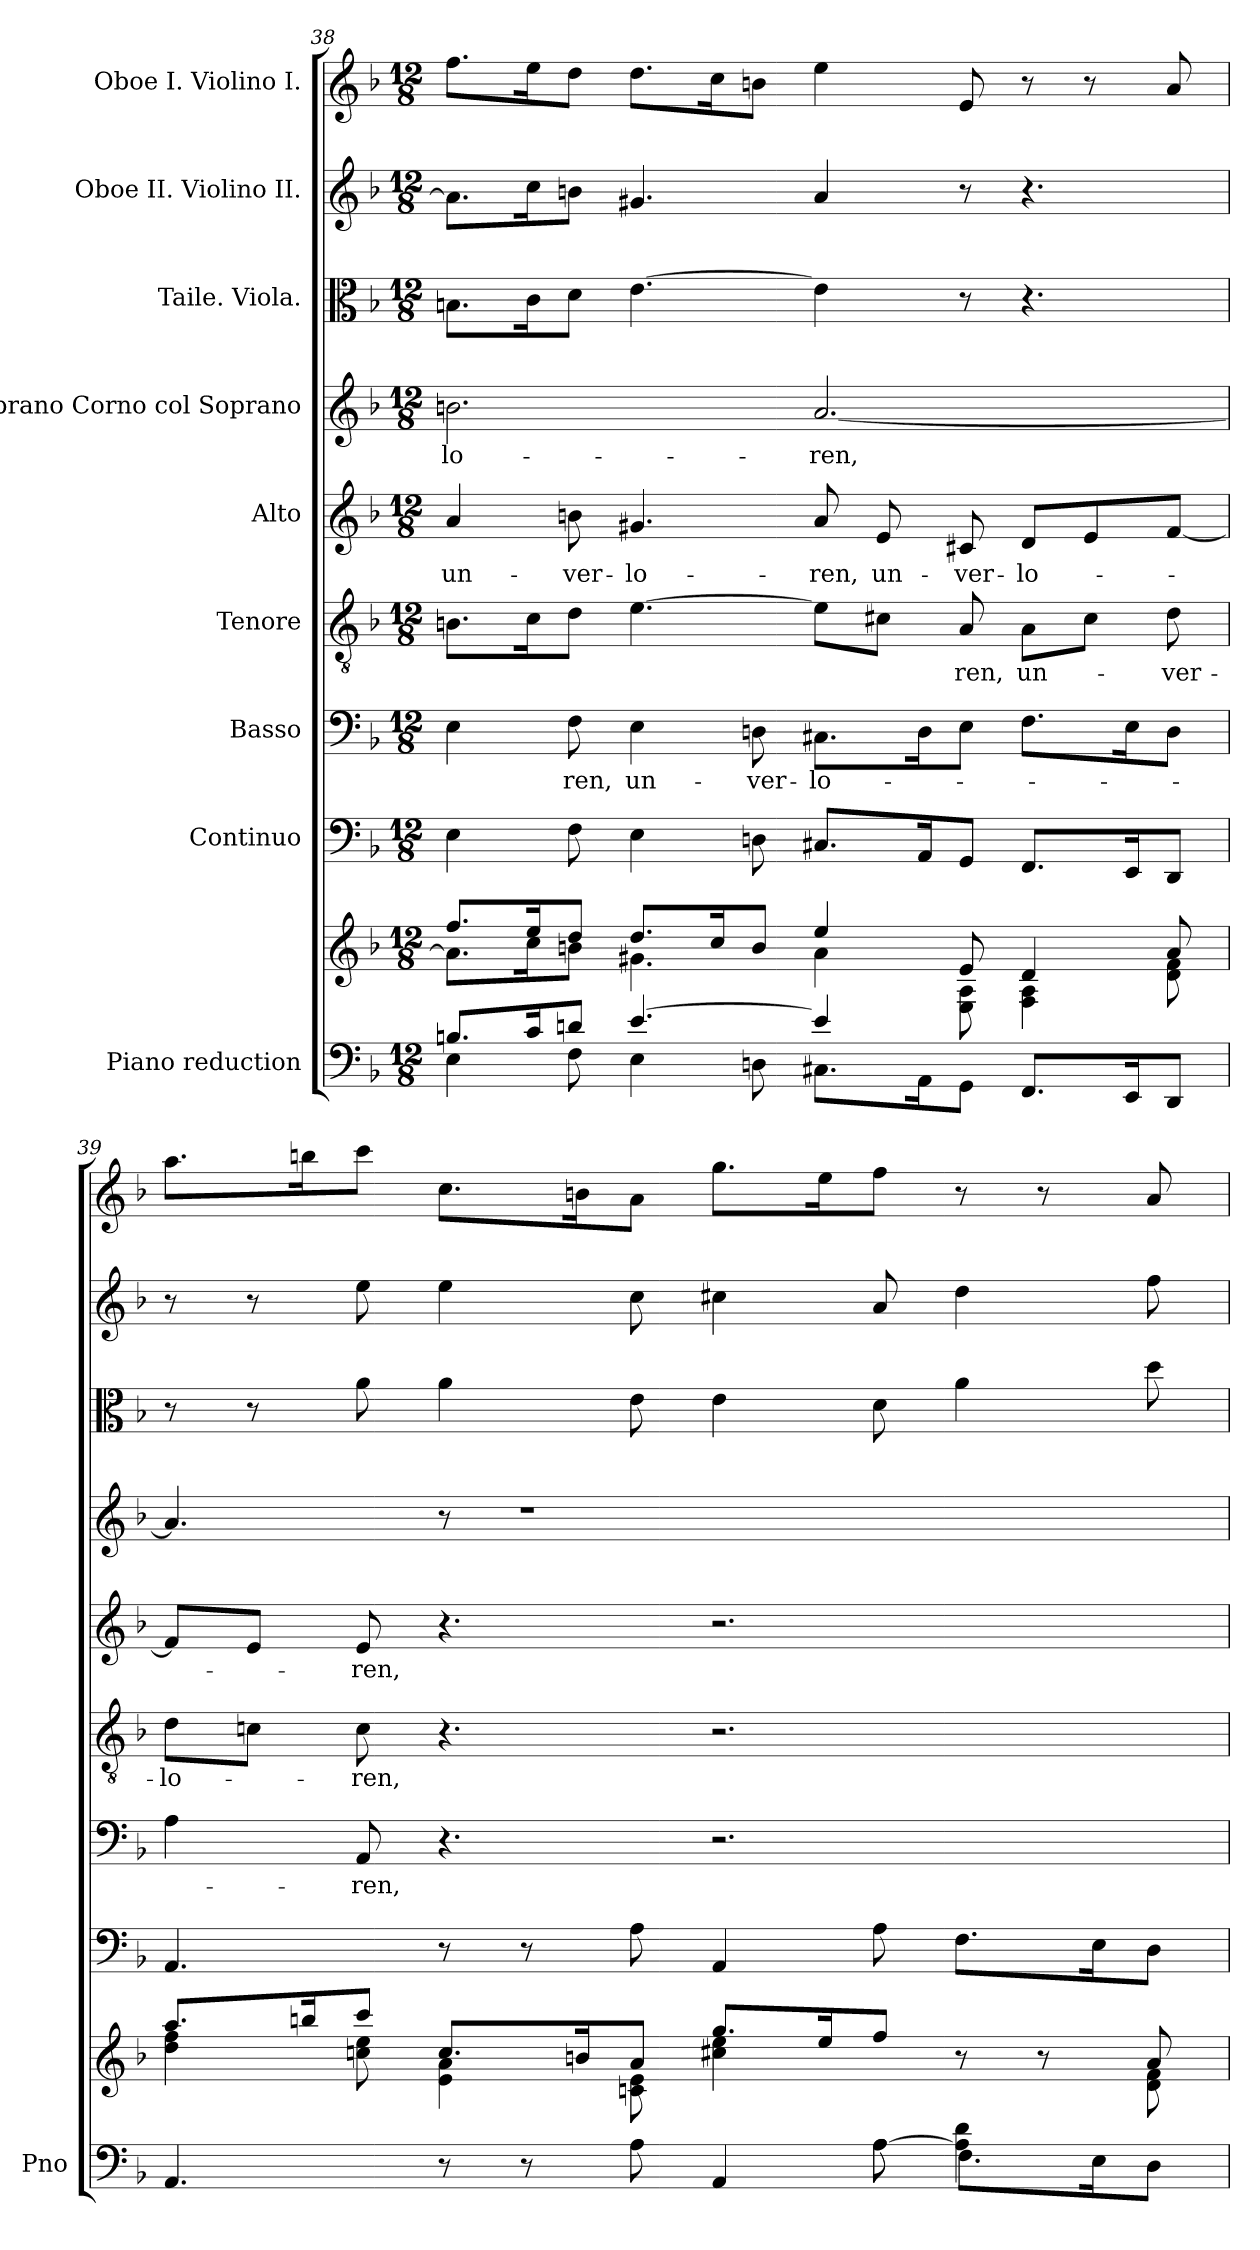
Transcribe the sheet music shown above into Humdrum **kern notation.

**kern	**kern	**kern	**kern	**text	**kern	**text	**kern	**text	**kern	**text	**kern	**kern	**kern
*part9	*part9	*part8	*part7	*part7	*part6	*part6	*part5	*part5	*part4	*part4	*part3	*part2	*part1
*staff10	*staff9	*staff8	*staff7	*staff7	*staff6	*staff6	*staff5	*staff5	*staff4	*staff4	*staff3	*staff2	*staff1
*I"Piano reduction	*	*I"Continuo	*I"Basso	*	*I"Tenore	*	*I"Alto	*	*I"Soprano Corno col Soprano	*	*I"Taile. Viola.	*I"Oboe II. Violino II.	*I"Oboe I. Violino I.
*I'Pno	*	*	*	*	*	*	*	*	*	*	*	*	*
*clefF4	*clefG2	*clefF4	*clefF4	*	*clefGv2	*	*clefG2	*	*clefG2	*	*clefC3	*clefG2	*clefG2
*k[b-]	*k[b-]	*k[b-]	*k[b-]	*	*k[b-]	*	*k[b-]	*	*k[b-]	*	*k[b-]	*k[b-]	*k[b-]
*M12/8	*M12/8	*M12/8	*M12/8	*	*M12/8	*	*M12/8	*	*M12/8	*	*M12/8	*M12/8	*M12/8
=38	=38	=38	=38	=38	=38	=38	=38	=38	=38	=38	=38	=38	=38
*^	*^	*	*	*	*	*	*	*	*	*	*	*	*
!	!	!	!	!	!	!	!	!	!	!LO:LY:b	!	!LO:LY:b	!	!	!
8.Bn/L	4E\	8.ff/L	8.a\L]	4E\	4E\	.	8.Bn\L	.	4a/	un-	2.bn\	-lo-	8.Bn\L	8.a\L]	8.ff\L
16c/K	.	16ee/K	16cc\K	.	.	.	16c\K	.	.	.	.	.	16c\K	16cc\K	16ee\K
!	!	!	!	!	!	!LO:LY:b	!	!	!	!LO:LY:b	!	!	!	!	!
8dn/J	8F\	8dd/J	8bn\J	8F\	8F\	-ren,	8d\J	.	8bn\	-ver-	.	.	8d\J	8bn\J	8dd\J
!	!	!	!	!	!	!LO:LY:b	!	!	!	!LO:LY:b	!	!	!	!	!
[4.e/	4E\	8.dd/L	4.g#X\	4E\	4E\	un-	[4.e\	.	4.g#X/	-lo-	.	.	[4.e\	4.g#X/	8.dd\L
.	.	16cc/K	.	.	.	.	.	.	.	.	.	.	.	.	16cc\K
!	!	!	!	!	!	!LO:LY:b	!	!	!	!	!	!	!	!	!
.	8Dn\	8b/J	.	8Dn\	8Dn\	-ver-	.	.	.	.	.	.	.	.	8bn\J
!	!	!	!	!	!	!LO:LY:b	!	!	!	!LO:LY:b	!	!LO:LY:b	!	!	!
4e/]	8.C#X\L	4ee/	4a\	8.C#X/L	8.C#X\L	-lo-	8e\L]	.	8a/	-ren,	[2.a/	-ren,	4e\]	4a/	4ee\
!	!	!	!	!	!	!	!	!	!	!LO:LY:b	!	!	!	!	!
.	.	.	.	.	.	.	8c#X\J	.	8e/	un-	.	.	.	.	.
.	16AA\K	.	.	16AA/K	16D\K	.	.	.	.	.	.	.	.	.	.
!	!	!	!	!	!	!	!	!LO:LY:b	!	!LO:LY:b	!	!	!	!	!
8ryy	8GG\J	8e/	8E\ 8A\	8GG/J	8E\J	.	8A/	-ren,	8c#X/	ver-	.	.	8r	8r	8e/
!	!	!	!	!	!	!	!	!LO:LY:b	!	!LO:LY:b	!	!	!	!	!
4.ryy	8.FF/L	4d/	4F\ 4A\	8.FF/L	8.F\L	.	8A\L	un-	8d/L	-lo-	.	.	4.r	4.r	8r
.	.	.	.	.	.	.	8c#\J	.	8e/	.	.	.	.	.	8r
.	16EE/K	.	.	16EE/K	16E\K	.	.	.	.	.	.	.	.	.	.
!	!	!	!	!	!	!	!	!LO:LY:b	!	!	!	!	!	!	!
.	8DD/J	8a/	8d\ 8f\	8DD/J	8D\J	.	8d\	-ver-	[8f/J	.	.	.	.	.	8a/
!!LO:PB:g=z
=39	=39	=39	=39	=39	=39	=39	=39	=39	=39	=39	=39	=39	=39	=39	=39
!	!	!	!	!	!	!	!	!LO:LY:b	!	!	!	!	!	!	!
1ryy	4.AA/	8.aa/L	4dd\ 4ff\	4.AA/	4A\	.	8d\L	-lo-	8f/L]	.	4.a/]	.	8r	8r	8.aa\L
.	.	.	.	.	.	.	8cn\J	.	8e/J	.	.	.	8r	8r	.
.	.	16bbn/K	.	.	.	.	.	.	.	.	.	.	.	.	16bbn\K
!	!	!	!	!	!	!LO:LY:b	!	!LO:LY:b	!	!LO:LY:b	!	!	!	!	!
.	.	8ccc/J	8ccn\ 8ee\	.	8AA/	-ren,	8c\	-ren,	8e/	-ren,	.	.	8a\	8ee\	8ccc\J
.	8r	8.cc/L	4e\ 4a\	8r	4.r	.	4.r	.	4.r	.	8r	.	4a\	4ee\	8.cc\L
.	8r	.	.	8r	.	.	.	.	.	.	1r	.	.	.	.
.	.	16bn/K	.	.	.	.	.	.	.	.	.	.	.	.	16bn\K
.	8A\	8a/J	8cn\ 8e\	8A\	.	.	.	.	.	.	.	.	8e\	8cc\	8a\J
.	4AA/	8.gg/L	4cc#X\ 4ee\	4AA/	2.r	.	2.r	.	2.r	.	.	.	4e\	4cc#X\	8.gg\L
.	.	16ee/K	.	.	.	.	.	.	.	.	.	.	.	.	16ee\K
[<8A\	8A\	8ff/J	4.ryy	8A\	.	.	.	.	.	.	.	.	8d\	8a/	8ff\J
4A\] 4d\	8.F\L	8r	.	8.F\L	.	.	.	.	.	.	.	.	4a\	4dd\	8r
.	.	8r	.	.	.	.	.	.	.	.	.	.	.	.	8r
.	16E\K	.	.	16E\K	.	.	.	.	.	.	.	.	.	.	.
8ryy	8D\J	8a/	8d\ 8f\	8D\J	.	.	.	.	.	.	.	.	8dd\	8ff\	8a/
*v	*v	*	*	*	*	*	*	*	*	*	*	*	*	*	*
*	*v	*v	*	*	*	*	*	*	*	*	*	*	*	*
=	=	=	=	=	=	=	=	=	=	=	=	=	=
*-	*-	*-	*-	*-	*-	*-	*-	*-	*-	*-	*-	*-	*-
